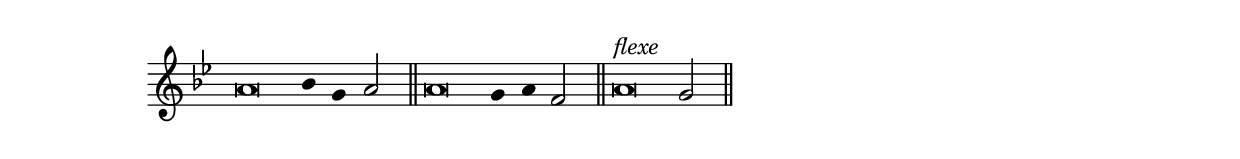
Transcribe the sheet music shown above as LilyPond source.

%% Do not edit this file; it is auto-generated from LSR http://lsr.dsi.unimi.it
%% This file is in the public domain.
\version "2.11.38"

\header {
  lsrtags = "rhythms, vocal-music, ancient-notation, contexts-and-engravers"
 texidoc = "
This form of notation is used for the chant of the Psalms, where verses
aren't always the same length.
" }
% begin verbatim
stemOn = { \override Staff.Stem #'transparent = ##f }
stemOff = { \override Staff.Stem #'transparent = ##t }

\score {
  \new Staff \with { \remove "Time_signature_engraver" }
  {
    \key g \minor
    \set Score.timing = ##f
    \stemOff a'\breve bes'4 g'4
    \stemOn a'2 \bar "||"
    \stemOff a'\breve g'4 a'4
    \stemOn f'2 \bar "||"
    \stemOff a'\breve^\markup { \italic flexe }
    \stemOn g'2 \bar "||"
  }
}
